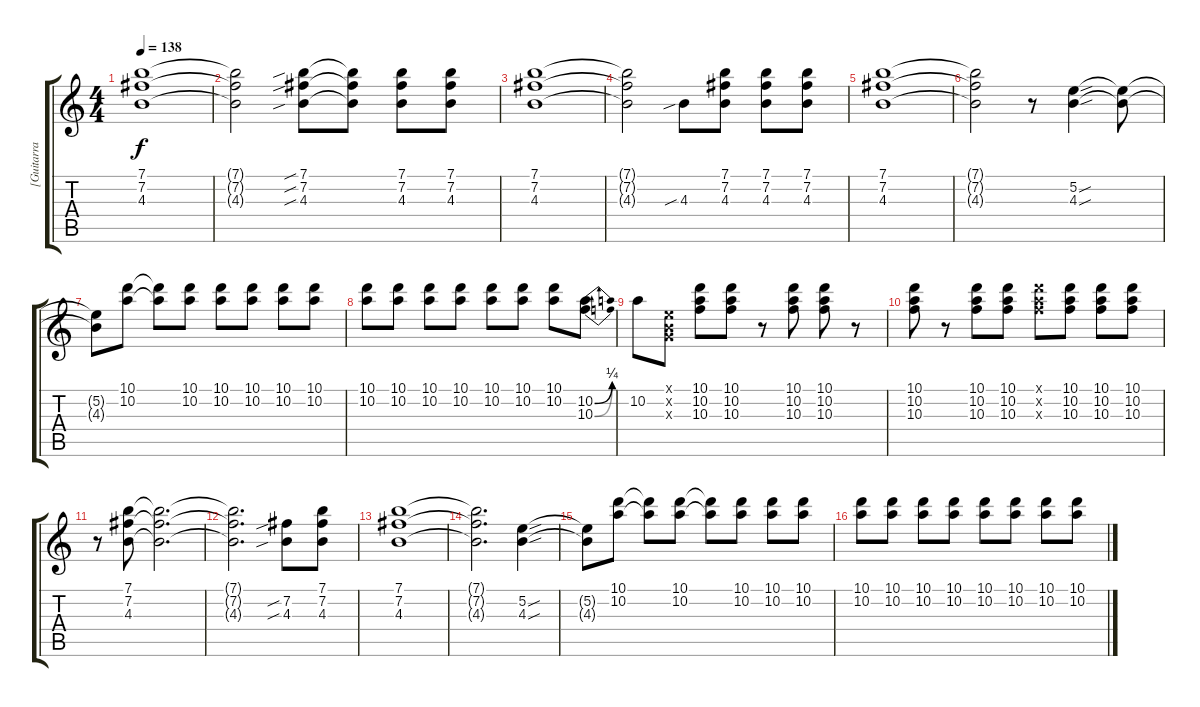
\track ("[Guitarra 1] Joe Perry" "[Guitarra ") {instrument overdrivenguitar}
\staff {score tabs}
\tuning (E4 B3 G3 D3 A2 E2) {hide}
\ts (4 4)
\tempo 138
\clef g2
\ks c
(7.1 7.2 4.3).1{dy f} |
(7.1{t} 7.2{t} 4.3{t}).2 (7.1{sib} 7.2{sib} 4.3{sib}).8 (7.1{t} 7.2{t} 4.3{t}).8 (7.1 7.2 4.3).8 (7.1 7.2 4.3).8 |
(7.1 7.2 4.3).1 |
(7.1{t} 7.2{t} 4.3{t}).2 4.3{sib}.8 (7.1 7.2 4.3).8 (7.1 7.2 4.3).8 (7.1 7.2 4.3).8 |
(7.1 7.2 4.3).1 |
(7.1{t} 7.2{t} 4.3{t}).2 r.8 (5.2{sou} 4.3{sou}).4 (5.2{t} 4.3{t}).8 |
(5.2{t} 4.3{t}).8 (10.1 10.2).8 (10.1{t} 10.2{t}).8 (10.1 10.2).8 (10.1 10.2).8 (10.1 10.2).8 (10.1 10.2).8 (10.1 10.2).8 |
(10.1 10.2).8 (10.1 10.2).8 (10.1 10.2).8 (10.1 10.2).8 (10.1 10.2).8 (10.1 10.2).8 (10.1 10.2).8 (10.2{be (bend 0 0 60 1)} 10.3{be (bend 0 0 60 1)}).8 |
10.2.8 (0.1{x} 0.2{x} 0.3{x}).8 (10.1 10.2 10.3).8 (10.1 10.2 10.3).8 r.8 (10.1 10.2 10.3).8 (10.1 10.2 10.3).8 r.8 |
(10.1 10.2 10.3).8 r.8 (10.1 10.2 10.3).8 (10.1 10.2 10.3).8 (10.1{x} 10.2{x} 10.3{x}).8 (10.1 10.2 10.3).8 (10.1 10.2 10.3).8 (10.1 10.2 10.3).8 |
r.8 (7.1 7.2 4.3).8 (7.1{t} 7.2{t} 4.3{t}).2{d} |
(7.1{t} 7.2{t} 4.3{t}).2{d} (7.2{sib} 4.3{sib}).8 (7.1 7.2 4.3).8 |
(7.1 7.2 4.3).1 |
(7.1{t} 7.2{t} 4.3{t}).2{d} (5.2{sou} 4.3{sou}).4 |
(5.2{t} 4.3{t}).8 (10.1 10.2).8 (10.1{t} 10.2{t}).8 (10.1 10.2).8 (10.1{t} 10.2{t}).8 (10.1 10.2).8 (10.1 10.2).8 (10.1 10.2).8 |
(10.1 10.2).8 (10.1 10.2).8 (10.1 10.2).8 (10.1 10.2).8 (10.1 10.2).8 (10.1 10.2).8 (10.1 10.2).8 (10.1 10.2).8
